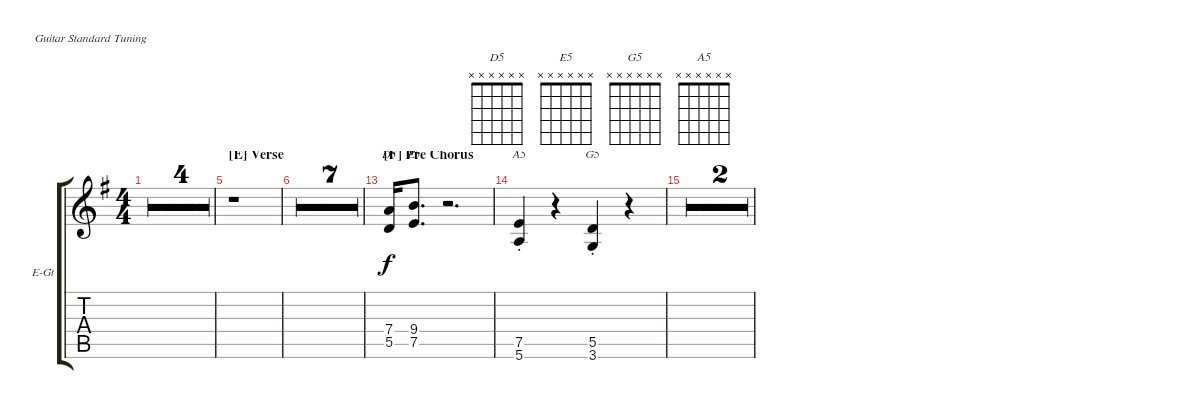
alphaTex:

\defaultSystemsLayout 4
\bracketExtendMode groupsimilarinstruments
\firstSystemTrackNameOrientation horizontal
\otherSystemsTrackNameOrientation horizontal
\track ("Alex Turner" "E-Gt") {multiBarRest instrument distortionguitar}
\staff {score tabs}
\tuning (E4 B3 G3 D3 A2 E2)
\chord ("D5" x x x x x x)
\chord ("E5" x x x x x x)
\chord ("G5" x x x x x x)
\chord ("A5" x x x x x x)
\ts (4 4)
\tempo 90
\clef g2
\ks g
r.1{dy f} |
r.1 |
r.1 |
r.1 |
\section ("E" "Verse")
r.1 |
r.1 |
r.1 |
r.1 |
r.1 |
r.1 |
r.1 |
r.1 |
\section ("F" "Pre Chorus")
\scale
0.281277 (5.5 7.4).16{ch "D5"} (7.5 9.4).8{d ch "E5"} r.2{d} |
\scale
0.28436 (5.6{st} 7.5{st}).4{ch "A5"} r.4 (3.6{st} 5.5{st}).4{ch "G5"} r.4 |
\simile firstofdouble
\scale
0.22295 |
\simile secondofdouble
\scale
0.21101
